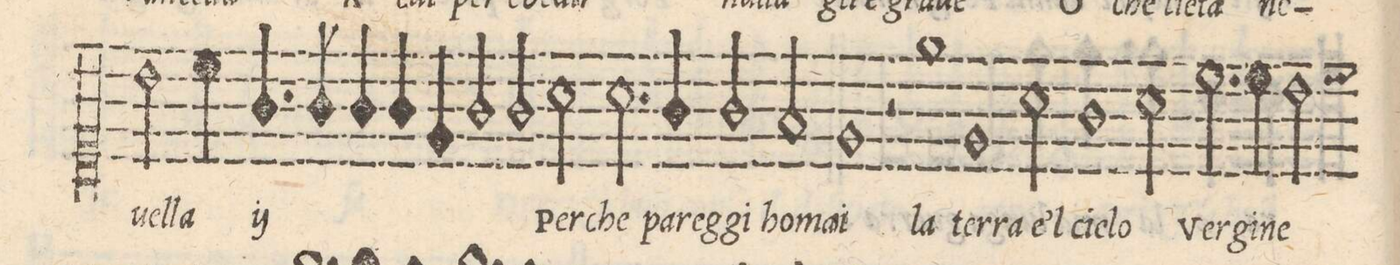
**kern	**text
*I"QVINTO	*
*clefC1	*
*k[]	*
*met(C)	*
*M2/1	*
2b\	-uel-
4cc\	-la
*	*ij
4.gny/	O
8g/	che
4g/	lie-
=32-	=32-
4g/	-ta
4e/	no-
2g/	-uel-
2g/	-la
*	*Xij
2a\	Per-
=33-	=33-
2.a\	-che
4g/	pa-
2g/	-reg-
2fny/	gi ho-
=34-	=34-
1e	-mai
2r	.
1ee\	la
=35-	=35-
1e	ter-
2a\	ra_e'l
=36-	=36-
1g	cie-
2a\	-lo
2.cc\	ver-
=37-	=37-
4cc\	-gi-
2b\	-ne
*custos:cc	*
*-	*-
